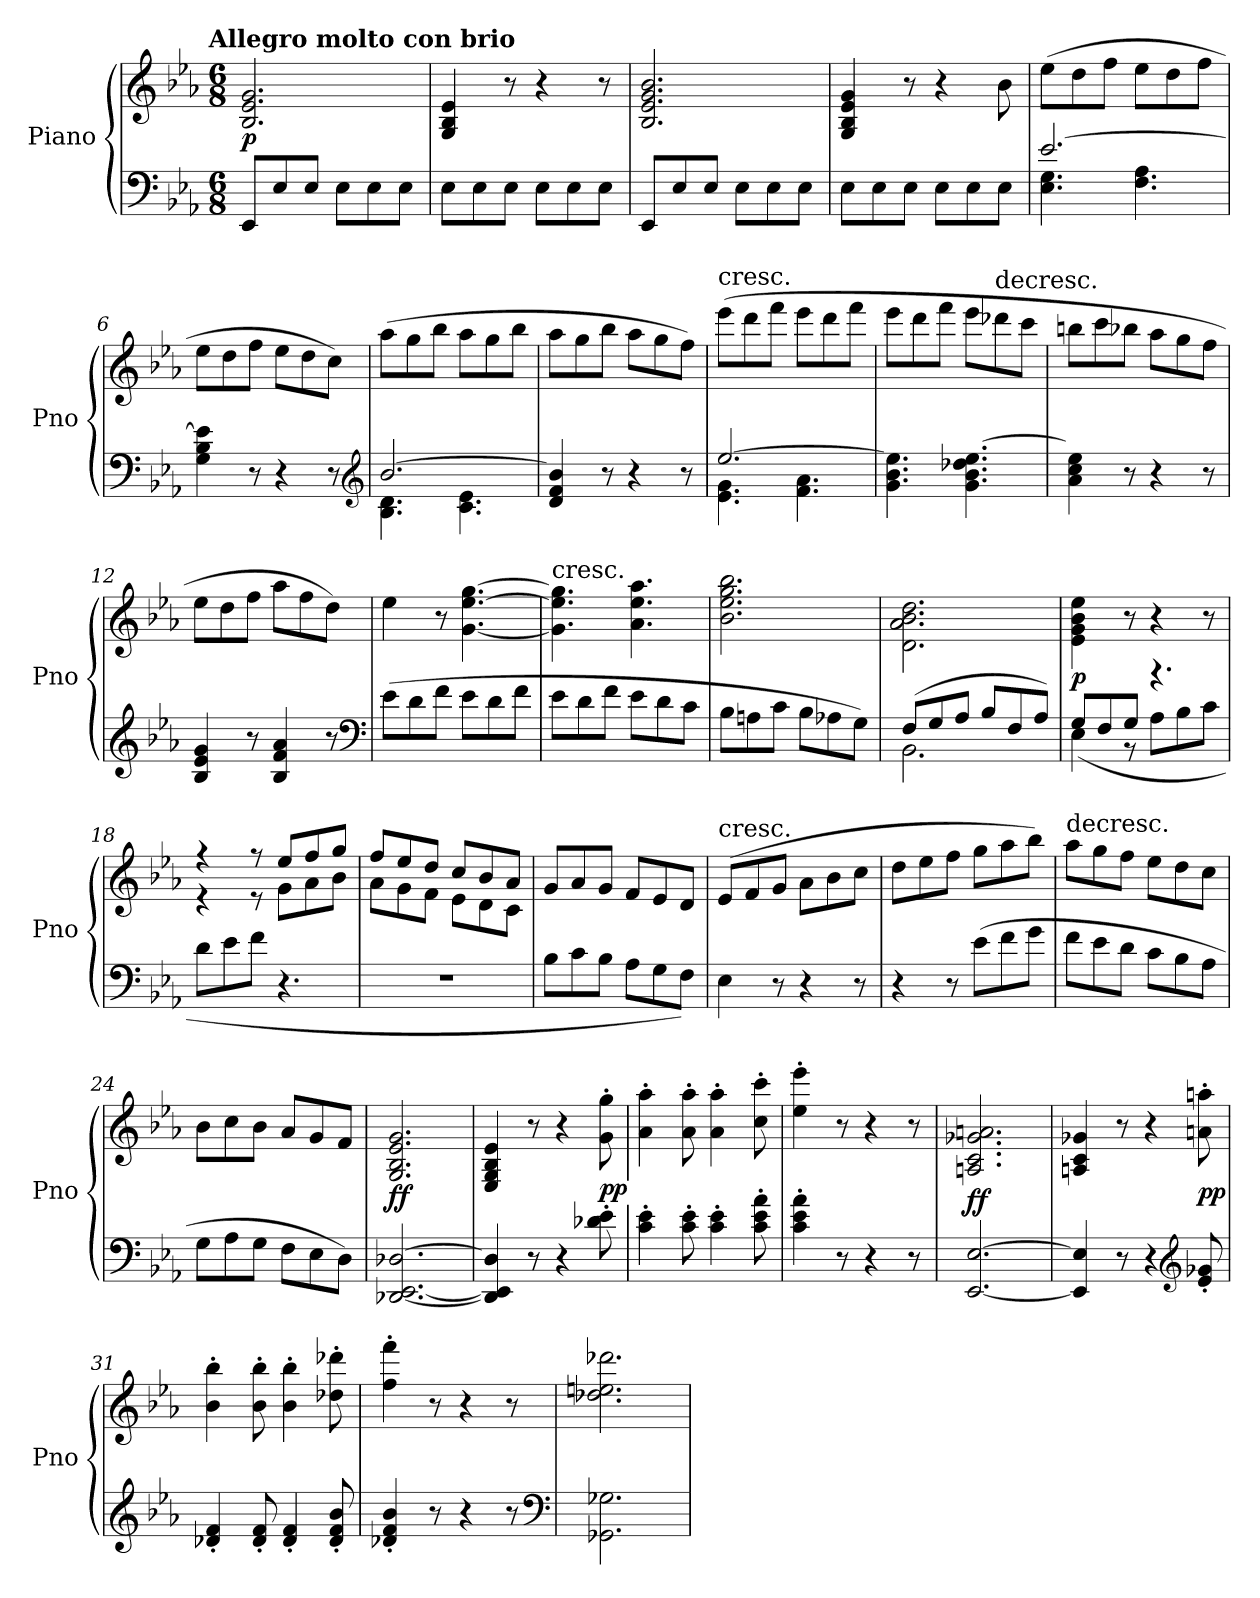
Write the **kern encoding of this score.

**kern	**kern	**dynam
*part1	*part1	*part1
*staff2	*staff1	*staff1/2
*I"Piano	*	*
*I'Pno	*	*
*clefF4	*clefG2	*
*k[b-e-a-]	*k[b-e-a-]	*
*E-:	*E-:	*
!!LO:TX:omd:t=Allegro molto con brio
*M6/8	*M6/8	*
*MM154	*MM154	*
=1	=1	=1
8EE-/L	2.B-/ 2.e-/ 2.g/	p
8E-/	.	.
8E-/J	.	.
8E-\L	.	.
8E-\	.	.
8E-\J	.	.
=2	=2	=2
8E-\L	4G/ 4B-/ 4e-/	.
8E-\	.	.
8E-\J	8r	.
8E-\L	4r	.
8E-\	.	.
8E-\J	8r	.
=3	=3	=3
8EE-/L	2.B-/ 2.e-/ 2.g/ 2.b-/	.
8E-/	.	.
8E-/J	.	.
8E-\L	.	.
8E-\	.	.
8E-\J	.	.
=4	=4	=4
8E-\L	4G/ 4B-/ 4e-/ 4g/	.
8E-\	.	.
8E-\J	8r	.
8E-\L	4r	.
8E-\	.	.
8E-\J	8b-\	.
=5	=5	=5
*^	*	*
[2.e-/	4.E-\ 4.G\	(8ee-\L	.
.	.	8dd\	.
.	.	8ff\J	.
.	4.F\ 4.A-\	8ee-\L	.
.	.	8dd\	.
.	.	8ff\J	.
*v	*v	*	*
=6	=6	=6
4G\ 4B-\ 4e-]\	8ee-\L	.
.	8dd\	.
8r	8ff\J	.
4r	8ee-\L	.
.	8dd\	.
8r	8cc\J)	.
*clefG2	*	*
=7	=7	=7
*^	*	*
[2.b-/	4.B-\ 4.d\	(8aa-\L	.
.	.	8gg\	.
.	.	8bb-\J	.
.	4.c\ 4.e-\	8aa-\L	.
.	.	8gg\	.
.	.	8bb-\J	.
*v	*v	*	*
=8	=8	=8
4d/ 4f/ 4b-]/	8aa-\L	.
.	8gg\	.
8r	8bb-\J	.
4r	8aa-\L	.
.	8gg\	.
8r	8ff\J)	.
=9	=9	=9
*^	*	*
!	!	!LO:TX:t=cresc.	!
[2.ee-/	4.e-\ 4.g\	(8eee-\L	.
.	.	8ddd\	.
.	.	8fff\J	.
.	4.f\ 4.a-\	8eee-\L	.
.	.	8ddd\	.
.	.	8fff\J	.
*v	*v	*	*
=10	=10	=10
4.g\ 4.b-\ 4.ee-]\	8eee-\L	.
.	8ddd\	.
.	8fff\J	.
4.g\ 4.b-\ 4.dd-X\ [4.ee-\	8eee-\L	.
!	!LO:TX:t=decresc.	!
.	8ddd-X\	.
.	8ccc\J	.
=11	=11	=11
4a-\ 4cc\ 4ee-]\	8bbn\L	.
.	8ccc\	.
8r	8bb-X\J	.
4r	8aa-\L	.
.	8gg\	.
8r	8ff\J	.
=12	=12	=12
4B-/ 4e-/ 4g/	8ee-\L	.
.	8dd\	.
8r	8ff\J	.
4B-/ 4f/ 4a-/	8aa-\L	.
.	8ff\	.
8r	8dd\J)	.
*clefF4	*	*
=13	=13	=13
(8e-\L	4ee-\	.
8d\	.	.
8f\J	8r	.
8e-\L	[4.g\ [4.ee-\ [4.gg\	.
8d\	.	.
8f\J	.	.
=14	=14	=14
!	!LO:TX:t=cresc.	!
8e-\L	4.g]\ 4.ee-]\ 4.gg]\	.
8d\	.	.
8f\J	.	.
8e-\L	4.a-\ 4.ee-\ 4.aa-\	.
8d\	.	.
8c\J	.	.
=15	=15	=15
8B-\L	2.b-\ 2.ee-\ 2.gg\ 2.bb-\	.
8An\	.	.
8c\J	.	.
8B-\L	.	.
8A-X\	.	.
8G\J)	.	.
=16	=16	=16
*^	*	*
(8F/L	2.BB-\	2.d\ 2.a-\ 2.b-\ 2.dd\	.
8G/	.	.	.
8A-/J	.	.	.
8B-/L	.	.	.
8F/	.	.	.
8A-/J)	.	.	.
=17	=17	=17	=17
8G/L	(4E-\	4e-\ 4g\ 4b-\ 4ee-\	p
8F/	.	.	.
8G/J	8r	8r	.
4.r	8A-\L	4r	.
.	8B-\	.	.
.	8c\J	8r	.
*v	*v	*	*
=18	=18	=18
*	*^	*
8d\L	4r	4r	.
8e-\	.	.	.
8f\J	8r	8r	.
4.r	8ee-/L	8g\L	.
.	8ff/	8a-\	.
.	8gg/J	8b-\J	.
=19	=19	=19	=19
2.r	8ff/L	8a-\L	.
.	8ee-/	8g\	.
.	8dd/J	8f\J	.
.	8cc/L	8e-\L	.
.	8b-/	8d\	.
.	8a-/J	8c\J	.
*	*v	*v	*
=20	=20	=20
8B-\L	8g/L	.
8c\	8a-/	.
8B-\J	8g/J	.
8A-\L	8f/L	.
8G\	8e-/	.
8F\J)	8d/J	.
=21	=21	=21
!	!LO:TX:t=cresc.	!
4E-\	(8e-/L	.
.	8f/	.
8r	8g/J	.
4r	8a-\L	.
.	8b-\	.
8r	8cc\J	.
=22	=22	=22
4r	8dd\L	.
.	8ee-\	.
8r	8ff\J	.
(8e-\L	8gg\L	.
8f\	8aa-\	.
8g\J	8bb-\J)	.
=23	=23	=23
!	!LO:TX:t=decresc.	!
8f\L	8aa-\L	.
8e-\	8gg\	.
8d\J	8ff\J	.
8c\L	8ee-\L	.
8B-\	8dd\	.
8A-\J	8cc\J	.
=24	=24	=24
8G\L	8b-\L	.
8A-\	8cc\	.
8G\J	8b-\J	.
8F\L	8a-/L	.
8E-\	8g/	.
8D\J)	8f/J	.
=25	=25	=25
[2.DD-X/ [2.EE-/ [2.D-X/	2.G/ 2.B-/ 2.e-/ 2.g/	ff
=26	=26	=26
4DD-]/ 4EE-]/ 4D-]/	4E-/ 4G/ 4B-/ 4e-/	.
8r	8r	.
4r	4r	.
8d-X'\ 8e-'\	8g'\ 8gg'\	pp
=27	=27	=27
4c'\ 4e-'\	4a-'\ 4aa-'\	.
8c'\ 8e-'\	8a-'\ 8aa-'\	.
4c'\ 4e-'\	4a-'\ 4aa-'\	.
8c'\ 8e-'\ 8a-'\	8cc'\ 8ccc'\	.
=28	=28	=28
4c'\ 4e-'\ 4a-'\	4ee-'\ 4eee-'\	.
8r	8r	.
4r	4r	.
8r	8r	.
=29	=29	=29
[2.EE-/ [2.E-/	2.An/ 2.c/ 2.g-X/ 2.an/	ff
=30	=30	=30
4EE-]/ 4E-]/	4An/ 4c/ 4g-X/	.
8r	8r	.
4r	4r	.
*clefG2	*	*
8e-'/ 8g-X'/	8an'\ 8aan'\	pp
=31	=31	=31
4d-X'/ 4f'/	4b-'\ 4bb-'\	.
8d-'/ 8f'/	8b-'\ 8bb-'\	.
4d-'/ 4f'/	4b-'\ 4bb-'\	.
8d-'/ 8f'/ 8b-'/	8dd-X'\ 8ddd-X'\	.
=32	=32	=32
4d-X'/ 4f'/ 4b-'/	4ff'\ 4fff'\	.
8r	8r	.
4r	4r	.
8r	8r	.
*clefF4	*	*
=33	=33	=33
2.GG-X\ 2.G-X\	2.dd-X\ 2.een\ 2.ddd-X\	.
=	=	=
*-	*-	*-
